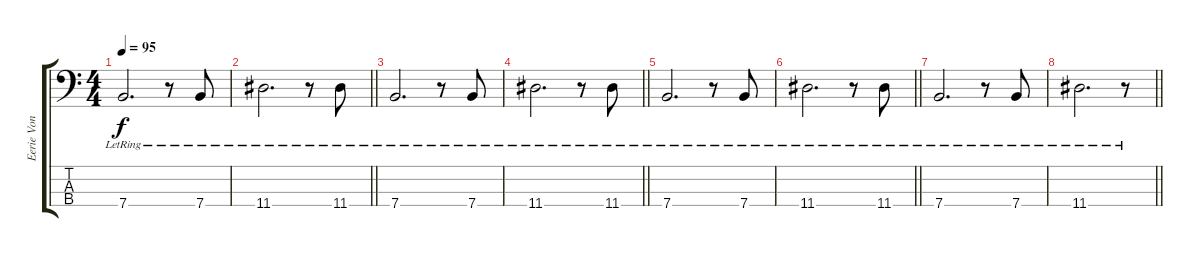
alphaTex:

\track ("Eerie Von" "Eerie Von") {instrument electricbassfinger}
\staff {score tabs}
\tuning (G2 D2 A1 E1) {hide}
\ts (4 4)
\tempo 95
\clef f4
\ks c
7.4{lr}.2{d dy f} r.8 7.4{lr}.8 |
\barLineRight lightlight
11.4{lr}.2{d} r.8 11.4{lr}.8 |
7.4{lr}.2{d} r.8 7.4{lr}.8 |
\barLineRight lightlight
11.4{lr}.2{d} r.8 11.4{lr}.8 |
7.4{lr}.2{d} r.8 7.4{lr}.8 |
\barLineRight lightlight
11.4{lr}.2{d} r.8 11.4{lr}.8 |
7.4{lr}.2{d} r.8 7.4{lr}.8 |
\barLineRight lightlight
11.4{lr}.2{d} r.8
